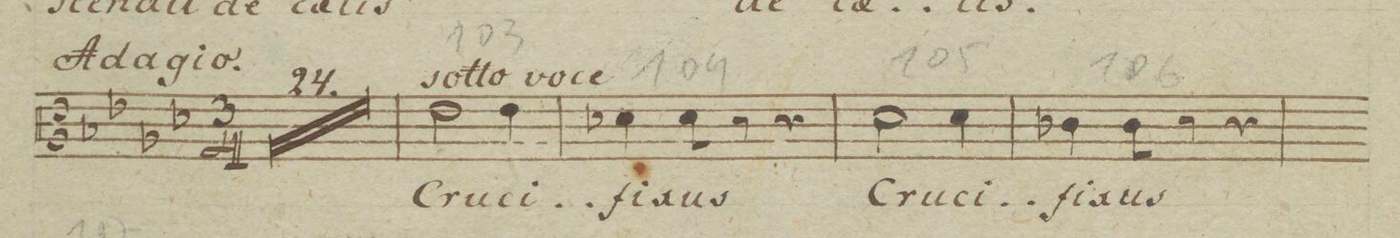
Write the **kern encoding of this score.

**kern	**text	**dynam
*I"Alto	*	*
*clefC3	*	*
*k[b-e-a-d-]	*	*
*met(c)	*	*
*M3/4	*	*
2.r	.	.
=80	=80	=80
2.r	.	.
=81	=81	=81
2.r	.	.
=82	=82	=82
2.r	.	.
=83	=83	=83
2.r	.	.
=84	=84	=84
2.r	.	.
=85	=85	=85
2.r	.	.
=86	=86	=86
2.r	.	.
=87	=87	=87
2.r	.	.
=88	=88	=88
2.r	.	.
=89	=89	=89
2.r	.	.
=90	=90	=90
2.r	.	.
=91	=91	=91
2.r	.	.
=92	=92	=92
2.r	.	.
=93	=93	=93
2.r	.	.
=94	=94	=94
2.r	.	.
=95	=95	=95
2.r	.	.
=96	=96	=96
2.r	.	.
=97	=97	=97
2.r	.	.
=98	=98	=98
2.r	.	.
=99	=99	=99
2.r	.	.
=100	=100	=100
2.r	.	.
=101	=101	=101
2.r	.	.
=102	=102	=102
2.r	.	.
=103	=103	=103
2e-\	Cru-	.
4e-\	-ci-	.
=104	=104	=104
4d-X\	-fix-	.
8d-\	-us	.
8r	.	.
4r	.	.
=105	=105	=105
2d-\	Cru-	.
4d-\	-ci-	.
=106	=106	=106
4c-X\	-fix-	.
8c-\	-us	.
8r	.	.
4r	.	.
=107	=107	=107
*-	*-	*-
